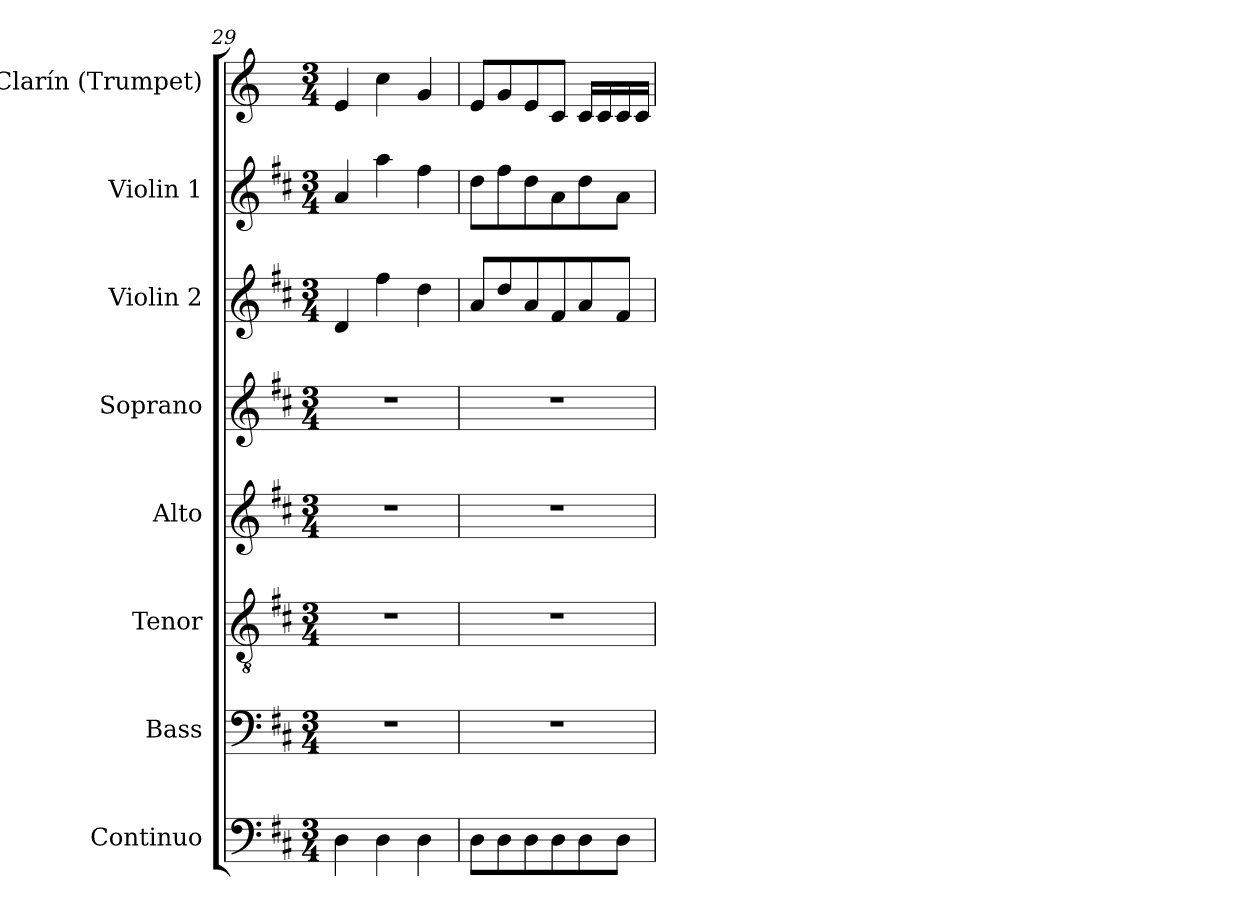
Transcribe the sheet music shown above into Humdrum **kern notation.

**kern	**kern	**kern	**kern	**kern	**kern	**kern	**kern
*part8	*part7	*part6	*part5	*part4	*part3	*part2	*part1
*staff8	*staff7	*staff6	*staff5	*staff4	*staff3	*staff2	*staff1
*I"Continuo	*I"Bass	*I"Tenor	*I"Alto	*I"Soprano	*I"Violin 2	*I"Violin 1	*I"Clarín (Trumpet)
*I'Cont.	*I'B.	*I'T.	*I'A.	*I'S.	*I'Vln. 2	*I'Vln. 1	*I'Tpt.
*clefF4	*clefF4	*clefGv2	*clefG2	*clefG2	*clefG2	*clefG2	*clefG2
*	*	*ITrd7c12	*	*	*	*	*ITrd-1c-2
*k[f#c#]	*k[f#c#]	*k[f#c#]	*k[f#c#]	*k[f#c#]	*k[f#c#]	*k[f#c#]	*k[f#c#]
*D:	*D:	*D:	*D:	*D:	*D:	*D:	*D:
*M3/4	*M3/4	*M3/4	*M3/4	*M3/4	*M3/4	*M3/4	*M3/4
=29	=29	=29	=29	=29	=29	=29	=29
!	!LO:N:vis=1	!LO:N:vis=1	!LO:N:vis=1	!LO:N:vis=1	!	!	!
4Di\	2.r	2.r	2.r	2.r	4di/	4ai/	4f#i/
4Di\	.	.	.	.	4ff#i\	4aai\	4ddi\
4Di\	.	.	.	.	4ddi\	4ff#i\	4ai/
=30	=30	=30	=30	=30	=30	=30	=30
!	!LO:N:vis=1	!LO:N:vis=1	!LO:N:vis=1	!LO:N:vis=1	!	!	!
8Di\L	2.r	2.r	2.r	2.r	8ai/L	8ddi\L	8f#i/L
8Di\	.	.	.	.	8ddi/	8ff#i\	8ai/
8Di\	.	.	.	.	8ai/	8ddi\	8f#i/
8Di\	.	.	.	.	8f#i/	8ai\	8di/J
8Di\	.	.	.	.	8ai/	8ddi\	16di/LL
.	.	.	.	.	.	.	16di/
8Di\J	.	.	.	.	8f#i/J	8ai\J	16di/
.	.	.	.	.	.	.	16di/JJ
=	=	=	=	=	=	=	=
*-	*-	*-	*-	*-	*-	*-	*-
